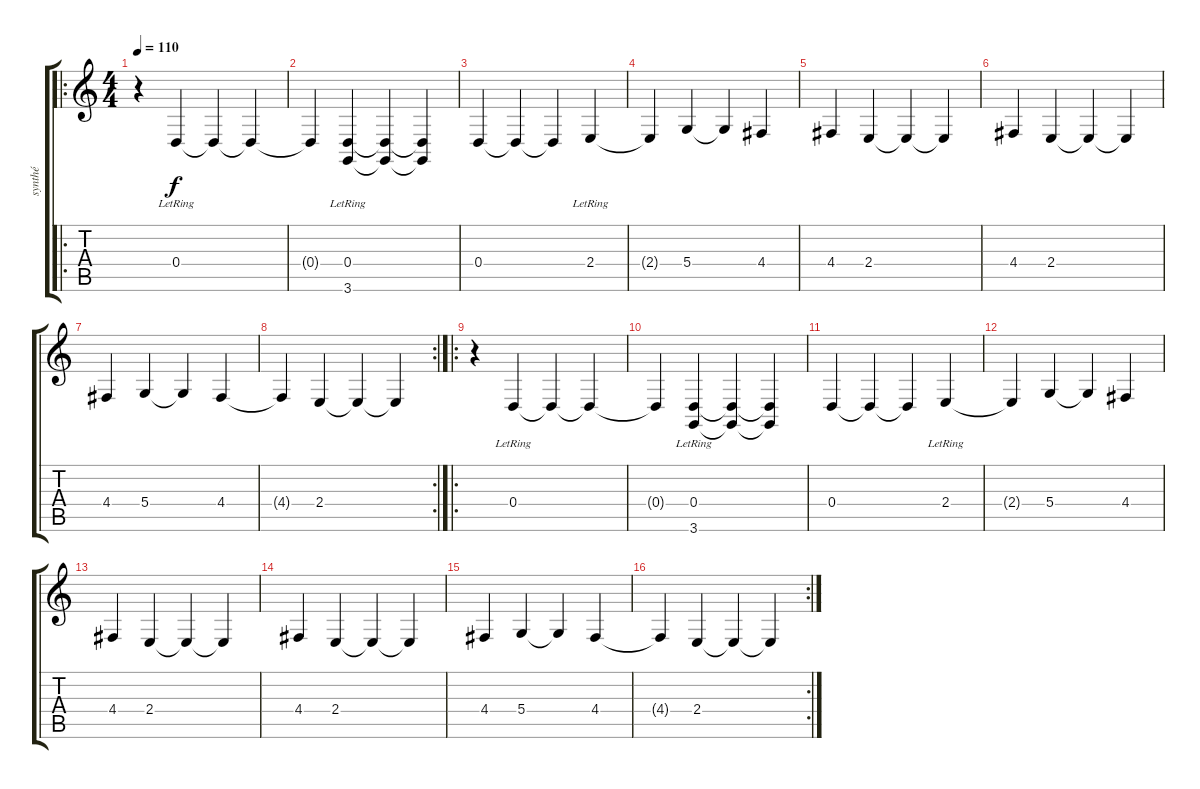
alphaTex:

\track ("synthé" "synthé") {instrument synthstrings2}
\staff {score tabs}
\tuning (E4 B3 G3 D3 A2 E2) {hide}
\ro
\ts (4 4)
\tempo 110
\clef g2
\ks c
r.4{dy f} 0.4{lr}.4 0.4{t}.4 0.4{t}.4 |
0.4{t}.4 (0.4{lr} 3.6{lr}).4 (0.4{t} 3.6{t}).4 (0.4{t} 3.6{t}).4 |
0.4.4 0.4{t}.4 0.4{t}.4 2.4{lr}.4 |
2.4{t}.4 5.4.4 5.4{t}.4 4.4.4 |
4.4.4 2.4.4 2.4{t}.4 2.4{t}.4 |
4.4.4 2.4.4 2.4{t}.4 2.4{t}.4 |
4.4.4 5.4.4 5.4{t}.4 4.4.4 |
\rc 2
4.4{t}.4 2.4.4 2.4{t}.4 2.4{t}.4 |
\ro
r.4 0.4{lr}.4 0.4{t}.4 0.4{t}.4 |
0.4{t}.4 (0.4{lr} 3.6{lr}).4 (0.4{t} 3.6{t}).4 (0.4{t} 3.6{t}).4 |
0.4.4 0.4{t}.4 0.4{t}.4 2.4{lr}.4 |
2.4{t}.4 5.4.4 5.4{t}.4 4.4.4 |
4.4.4 2.4.4 2.4{t}.4 2.4{t}.4 |
4.4.4 2.4.4 2.4{t}.4 2.4{t}.4 |
4.4.4 5.4.4 5.4{t}.4 4.4.4 |
\rc 2
4.4{t}.4 2.4.4 2.4{t}.4 2.4{t}.4
